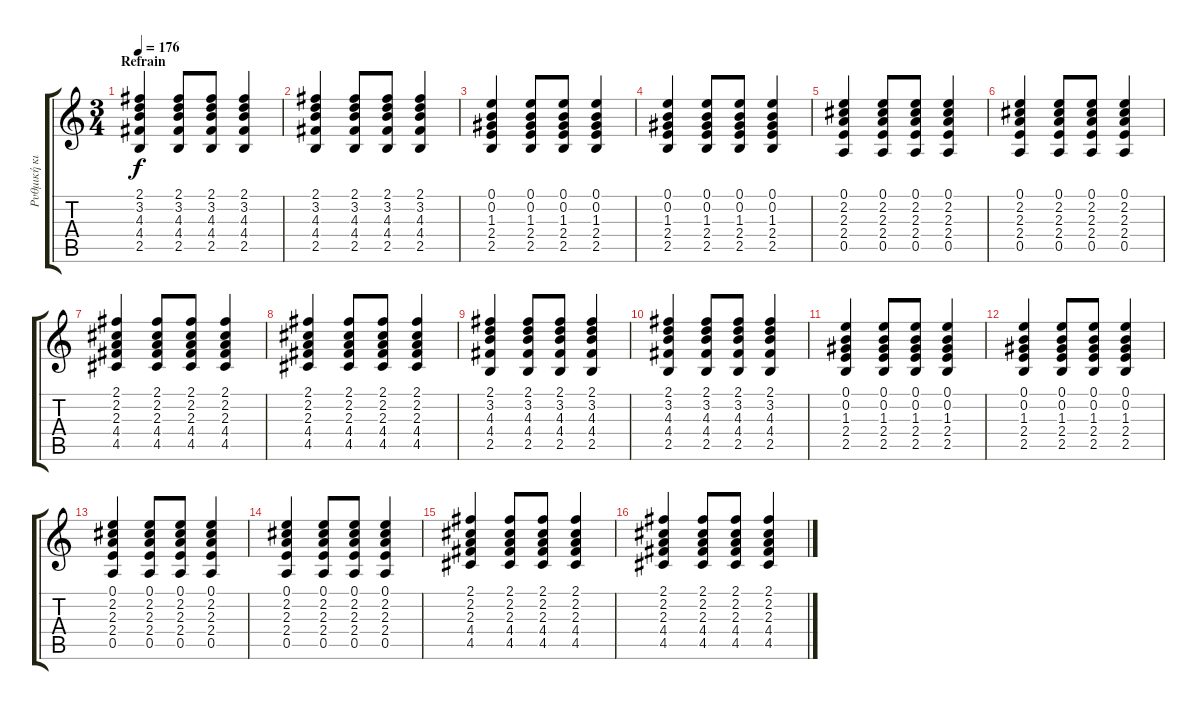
\track ("Ρυθμική κιθάρα" "Ρυθμική κι") {instrument acousticguitarsteel}
\staff {score tabs}
\tuning (E4 B3 G3 D3 A2 E2) {hide}
\ts (3 4)
\section ("" "Refrain")
\tempo 176
\clef g2
\ks c
(2.1 3.2 4.3 4.4 2.5).4{dy f volume 9} (2.1 3.2 4.3 4.4 2.5).8 (2.1 3.2 4.3 4.4 2.5).8 (2.1 3.2 4.3 4.4 2.5).4 |
(2.1 3.2 4.3 4.4 2.5).4 (2.1 3.2 4.3 4.4 2.5).8 (2.1 3.2 4.3 4.4 2.5).8 (2.1 3.2 4.3 4.4 2.5).4 |
(0.1 0.2 1.3 2.4 2.5).4 (0.1 0.2 1.3 2.4 2.5).8 (0.1 0.2 1.3 2.4 2.5).8 (0.1 0.2 1.3 2.4 2.5).4 |
(0.1 0.2 1.3 2.4 2.5).4 (0.1 0.2 1.3 2.4 2.5).8 (0.1 0.2 1.3 2.4 2.5).8 (0.1 0.2 1.3 2.4 2.5).4 |
(0.1 2.2 2.3 2.4 0.5).4 (0.1 2.2 2.3 2.4 0.5).8 (0.1 2.2 2.3 2.4 0.5).8 (0.1 2.2 2.3 2.4 0.5).4 |
(0.1 2.2 2.3 2.4 0.5).4 (0.1 2.2 2.3 2.4 0.5).8 (0.1 2.2 2.3 2.4 0.5).8 (0.1 2.2 2.3 2.4 0.5).4 |
(2.1 2.2 2.3 4.4 4.5).4 (2.1 2.2 2.3 4.4 4.5).8 (2.1 2.2 2.3 4.4 4.5).8 (2.1 2.2 2.3 4.4 4.5).4 |
(2.1 2.2 2.3 4.4 4.5).4 (2.1 2.2 2.3 4.4 4.5).8 (2.1 2.2 2.3 4.4 4.5).8 (2.1 2.2 2.3 4.4 4.5).4 |
(2.1 3.2 4.3 4.4 2.5).4 (2.1 3.2 4.3 4.4 2.5).8 (2.1 3.2 4.3 4.4 2.5).8 (2.1 3.2 4.3 4.4 2.5).4 |
(2.1 3.2 4.3 4.4 2.5).4 (2.1 3.2 4.3 4.4 2.5).8 (2.1 3.2 4.3 4.4 2.5).8 (2.1 3.2 4.3 4.4 2.5).4 |
(0.1 0.2 1.3 2.4 2.5).4 (0.1 0.2 1.3 2.4 2.5).8 (0.1 0.2 1.3 2.4 2.5).8 (0.1 0.2 1.3 2.4 2.5).4 |
(0.1 0.2 1.3 2.4 2.5).4 (0.1 0.2 1.3 2.4 2.5).8 (0.1 0.2 1.3 2.4 2.5).8 (0.1 0.2 1.3 2.4 2.5).4 |
(0.1 2.2 2.3 2.4 0.5).4 (0.1 2.2 2.3 2.4 0.5).8 (0.1 2.2 2.3 2.4 0.5).8 (0.1 2.2 2.3 2.4 0.5).4 |
(0.1 2.2 2.3 2.4 0.5).4 (0.1 2.2 2.3 2.4 0.5).8 (0.1 2.2 2.3 2.4 0.5).8 (0.1 2.2 2.3 2.4 0.5).4 |
(2.1 2.2 2.3 4.4 4.5).4 (2.1 2.2 2.3 4.4 4.5).8 (2.1 2.2 2.3 4.4 4.5).8 (2.1 2.2 2.3 4.4 4.5).4 |
(2.1 2.2 2.3 4.4 4.5).4 (2.1 2.2 2.3 4.4 4.5).8 (2.1 2.2 2.3 4.4 4.5).8 (2.1 2.2 2.3 4.4 4.5).4
